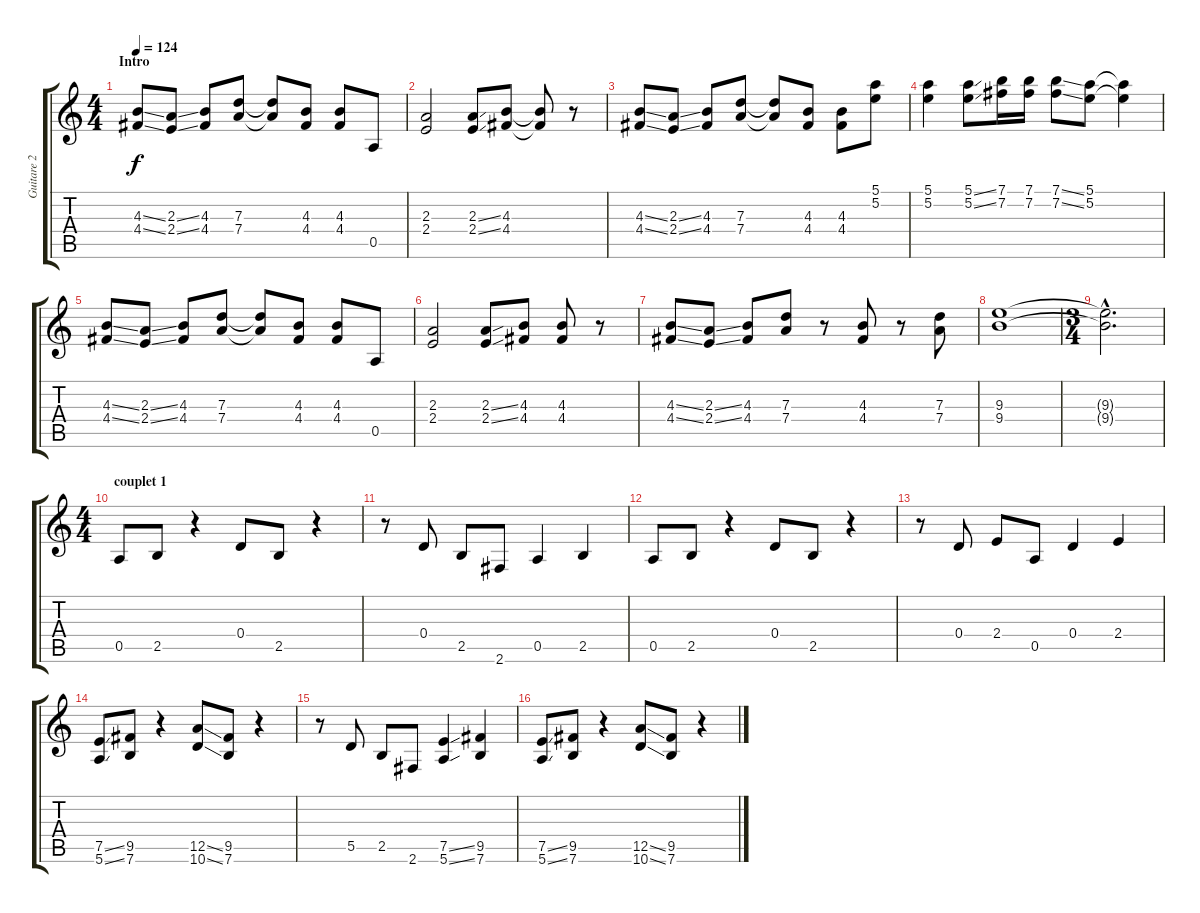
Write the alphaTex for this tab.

\track ("Guitare 2" "Guitare 2") {instrument overdrivenguitar}
\staff {score tabs}
\tuning (E4 B3 G3 D3 A2 E2) {hide}
\ts (4 4)
\section ("" "Intro")
\tempo 124
\clef g2
\ks c
(4.3{ss} 4.4{ss}).8{dy f instrument overdrivenguitar} (2.3{ss} 2.4{ss}).8 (4.3 4.4).8 (7.3 7.4).8 (7.3{t} 7.4{t}).8 (4.3 4.4).8 (4.3 4.4).8 0.5.8 |
(2.3 2.4).2 (2.3{ss} 2.4{ss}).8 (4.3 4.4).8 (4.3{t} 4.4{t}).8 r.8 |
(4.3{ss} 4.4{ss}).8 (2.3{ss} 2.4{ss}).8 (4.3 4.4).8 (7.3 7.4).8 (7.3{t} 7.4{t}).8 (4.3 4.4).8 (4.3 4.4).8 (5.1 5.2).8 |
(5.1 5.2).4 (5.1{ss} 5.2{ss}).8 (7.1 7.2).16 (7.1 7.2).16 (7.1{ss} 7.2{ss}).8 (5.1 5.2).8 (5.1{t} 5.2{t}).4 |
(4.3{ss} 4.4{ss}).8 (2.3{ss} 2.4{ss}).8 (4.3 4.4).8 (7.3 7.4).8 (7.3{t} 7.4{t}).8 (4.3 4.4).8 (4.3 4.4).8 0.5.8 |
(2.3 2.4).2 (2.3{ss} 2.4{ss}).8 (4.3 4.4).8 (4.3 4.4).8 r.8 |
(4.3{ss} 4.4{ss}).8 (2.3{ss} 2.4{ss}).8 (4.3 4.4).8 (7.3 7.4).8 r.8 (4.3 4.4).8 r.8 (7.3 7.4).8 |
(9.3 9.4).1 |
\ts (3 4)
(9.3{hac t} 9.4{hac t}).2{d} |
\ts (4 4)
\section ("" "couplet 1")
0.5.8 2.5.8 r.4 0.4.8 2.5.8 r.4 |
r.8 0.4.8 2.5.8 2.6.8 0.5.4 2.5.4 |
0.5.8 2.5.8 r.4 0.4.8 2.5.8 r.4 |
r.8 0.4.8 2.4.8 0.5.8 0.4.4 2.4.4 |
(7.5{ss} 5.6{ss}).8 (9.5 7.6).8 r.4 (12.5{ss} 10.6{ss}).8 (9.5 7.6).8 r.4 |
r.8 5.5.8 2.5.8 2.6.8 (7.5{ss} 5.6{ss}).4 (9.5 7.6).4 |
(7.5{ss} 5.6{ss}).8 (9.5 7.6).8 r.4 (12.5{ss} 10.6{ss}).8 (9.5 7.6).8 r.4
